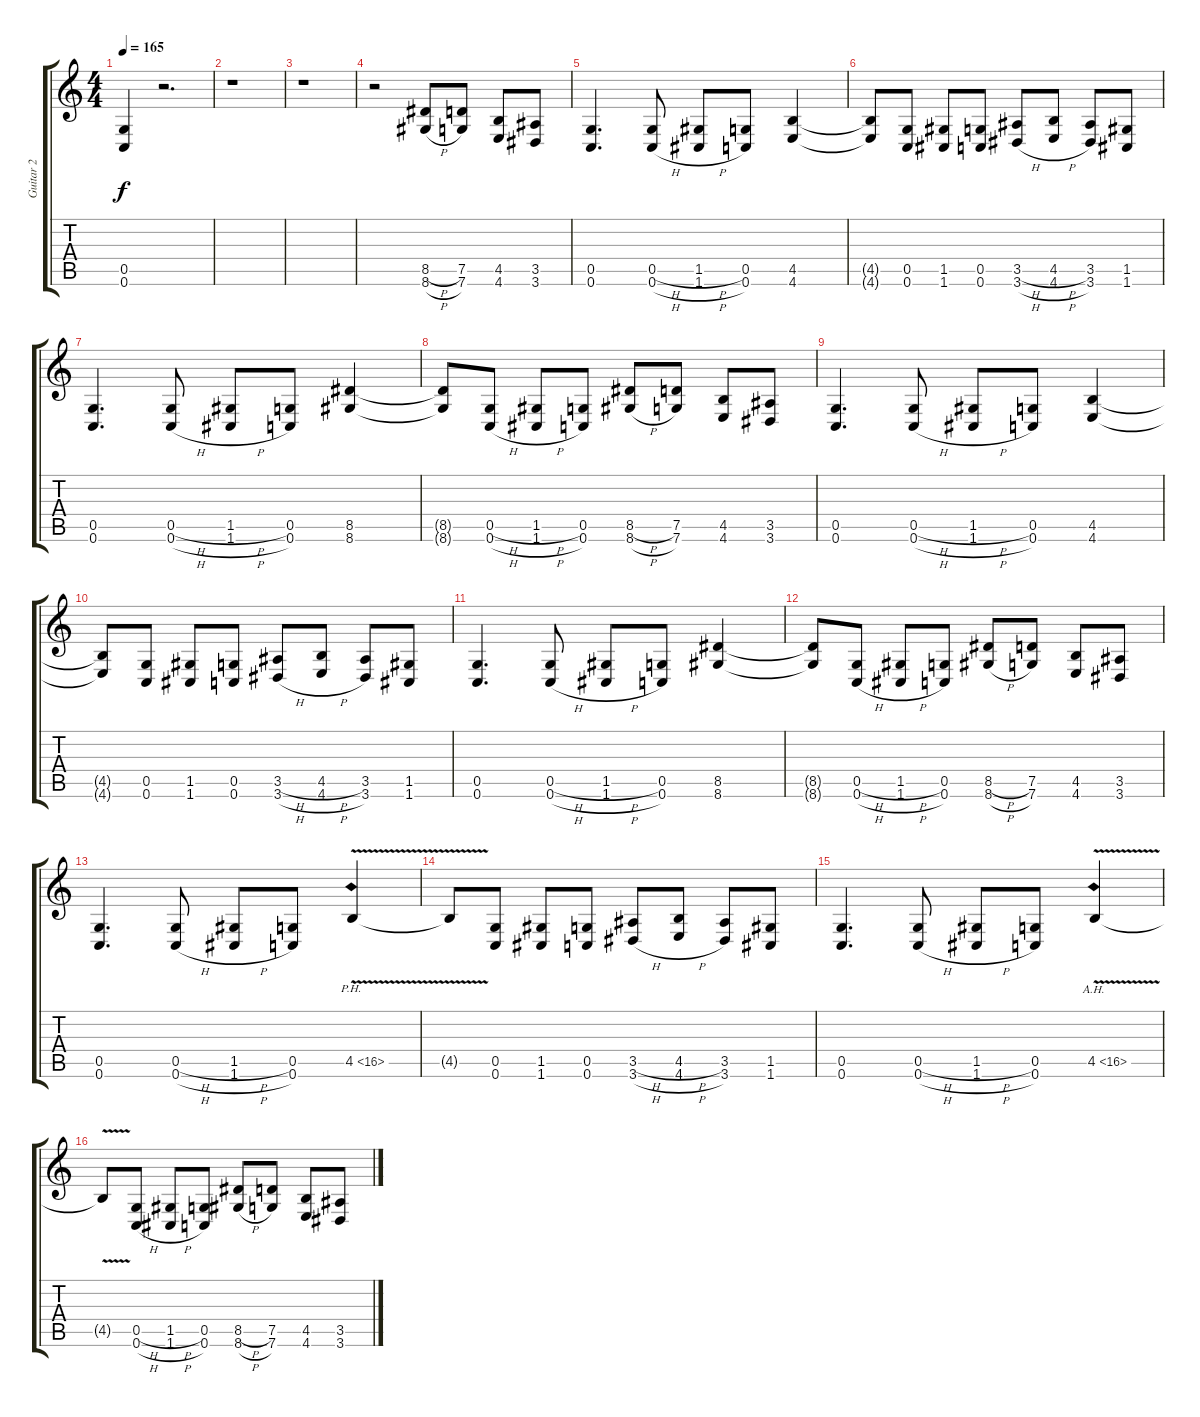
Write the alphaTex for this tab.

\track ("Guitar 2" "Guitar 2") {instrument distortionguitar}
\staff {score tabs}
\tuning (D4 A3 F3 C3 G2 C2) {hide}
\ts (4 4)
\tempo 165
\clef g2
\ks c
(0.5 0.6).4{dy f} r.2{d} |
r.1 |
r.1 |
r.2 (8.5{h} 8.6{h}).8 (7.5 7.6).8 (4.5 4.6).8 (3.5 3.6).8 |
(0.5 0.6).4{d} (0.5{h} 0.6{h}).8 (1.5{h} 1.6{h}).8 (0.5 0.6).8 (4.5 4.6).4 |
(4.5{t} 4.6{t}).8 (0.5 0.6).8 (1.5 1.6).8 (0.5 0.6).8 (3.5{h} 3.6{h}).8 (4.5{h} 4.6{h}).8 (3.5 3.6).8 (1.5 1.6).8 |
(0.5 0.6).4{d} (0.5{h} 0.6{h}).8 (1.5{h} 1.6{h}).8 (0.5 0.6).8 (8.5 8.6).4 |
(8.5{t} 8.6{t}).8 (0.5{h} 0.6{h}).8 (1.5{h} 1.6{h}).8 (0.5 0.6).8 (8.5{h} 8.6{h}).8 (7.5 7.6).8 (4.5 4.6).8 (3.5 3.6).8 |
(0.5 0.6).4{d} (0.5{h} 0.6{h}).8 (1.5{h} 1.6{h}).8 (0.5 0.6).8 (4.5 4.6).4 |
(4.5{t} 4.6{t}).8 (0.5 0.6).8 (1.5 1.6).8 (0.5 0.6).8 (3.5{h} 3.6{h}).8 (4.5{h} 4.6{h}).8 (3.5 3.6).8 (1.5 1.6).8 |
(0.5 0.6).4{d} (0.5{h} 0.6{h}).8 (1.5{h} 1.6{h}).8 (0.5 0.6).8 (8.5 8.6).4 |
(8.5{t} 8.6{t}).8 (0.5{h} 0.6{h}).8 (1.5{h} 1.6{h}).8 (0.5 0.6).8 (8.5{h} 8.6{h}).8 (7.5 7.6).8 (4.5 4.6).8 (3.5 3.6).8 |
(0.5 0.6).4{d} (0.5{h} 0.6{h}).8 (1.5{h} 1.6{h}).8 (0.5 0.6).8 4.5{ph 12 v}.4 |
4.5{t}.8 (0.5 0.6).8 (1.5 1.6).8 (0.5 0.6).8 (3.5{h} 3.6{h}).8 (4.5{h} 4.6{h}).8 (3.5 3.6).8 (1.5 1.6).8 |
(0.5 0.6).4{d} (0.5{h} 0.6{h}).8 (1.5{h} 1.6{h}).8 (0.5 0.6).8 4.5{ah 12 v}.4 |
4.5{t}.8 (0.5{h} 0.6{h}).8 (1.5{h} 1.6{h}).8 (0.5 0.6).8 (8.5{h} 8.6{h}).8 (7.5 7.6).8 (4.5 4.6).8 (3.5 3.6).8
